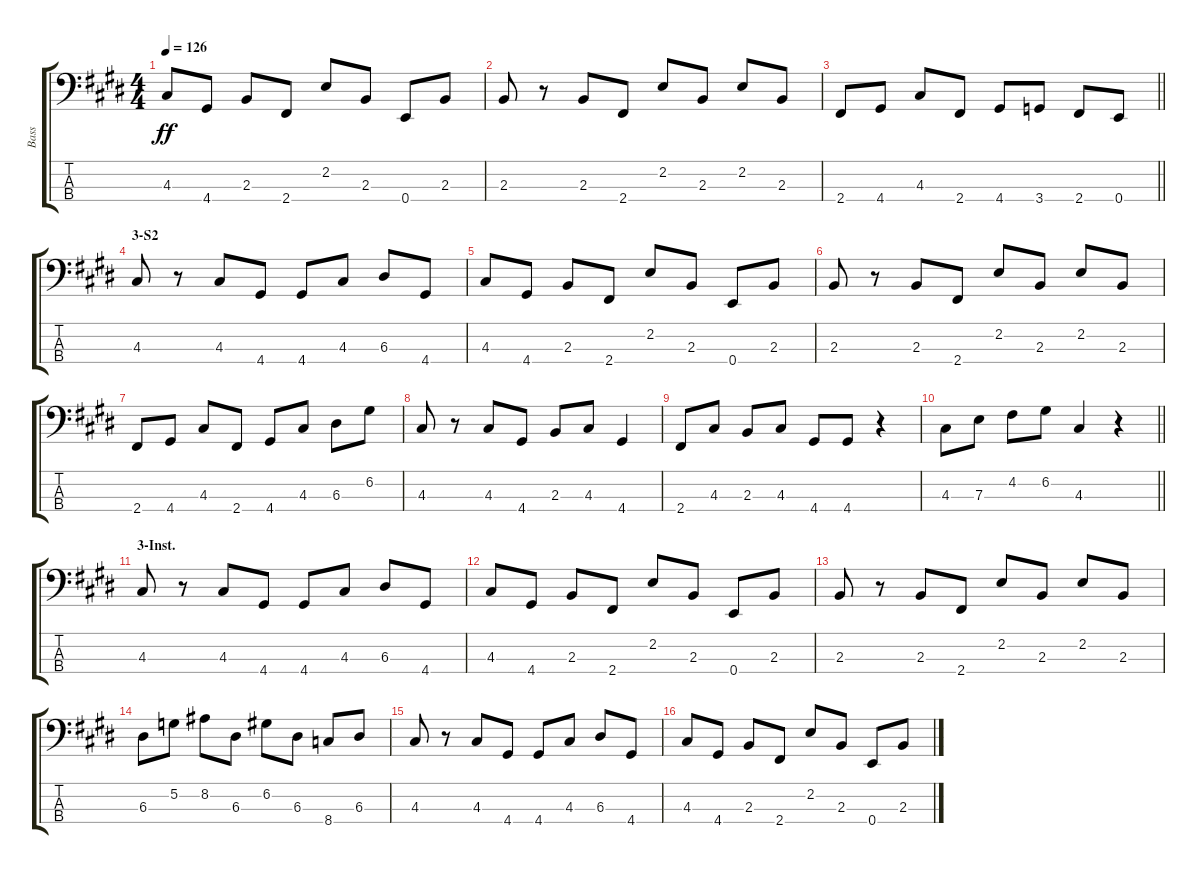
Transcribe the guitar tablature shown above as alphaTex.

\track ("Bass" "Bass") {instrument electricbassfinger}
\staff {score tabs}
\tuning (G2 D2 A1 E1) {hide}
\ts (4 4)
\tempo 126
\clef f4
\ks e
4.3.8{dy ff} 4.4.8 2.3.8 2.4.8 2.2.8 2.3.8 0.4.8 2.3.8 |
2.3.8 r.8 2.3.8 2.4.8 2.2.8 2.3.8 2.2.8 2.3.8 |
\barLineRight lightlight
2.4.8 4.4.8 4.3.8 2.4.8 4.4.8 3.4.8 2.4.8 0.4.8 |
\section ("" "3-S2")
4.3.8 r.8 4.3.8 4.4.8 4.4.8 4.3.8 6.3.8 4.4.8 |
4.3.8 4.4.8 2.3.8 2.4.8 2.2.8 2.3.8 0.4.8 2.3.8 |
2.3.8 r.8 2.3.8 2.4.8 2.2.8 2.3.8 2.2.8 2.3.8 |
2.4.8 4.4.8 4.3.8 2.4.8 4.4.8 4.3.8 6.3.8 6.2.8 |
4.3.8 r.8 4.3.8 4.4.8 2.3.8 4.3.8 4.4.4 |
2.4.8 4.3.8 2.3.8 4.3.8 4.4.8 4.4.8 r.4 |
\barLineRight lightlight
4.3.8 7.3.8 4.2.8 6.2.8 4.3.4 r.4 |
\section ("" "3-Inst.")
4.3.8 r.8 4.3.8 4.4.8 4.4.8 4.3.8 6.3.8 4.4.8 |
4.3.8 4.4.8 2.3.8 2.4.8 2.2.8 2.3.8 0.4.8 2.3.8 |
2.3.8 r.8 2.3.8 2.4.8 2.2.8 2.3.8 2.2.8 2.3.8 |
6.3.8 5.2.8 8.2.8 6.3.8 6.2.8 6.3.8 8.4.8 6.3.8 |
4.3.8 r.8 4.3.8 4.4.8 4.4.8 4.3.8 6.3.8 4.4.8 |
4.3.8 4.4.8 2.3.8 2.4.8 2.2.8 2.3.8 0.4.8 2.3.8
